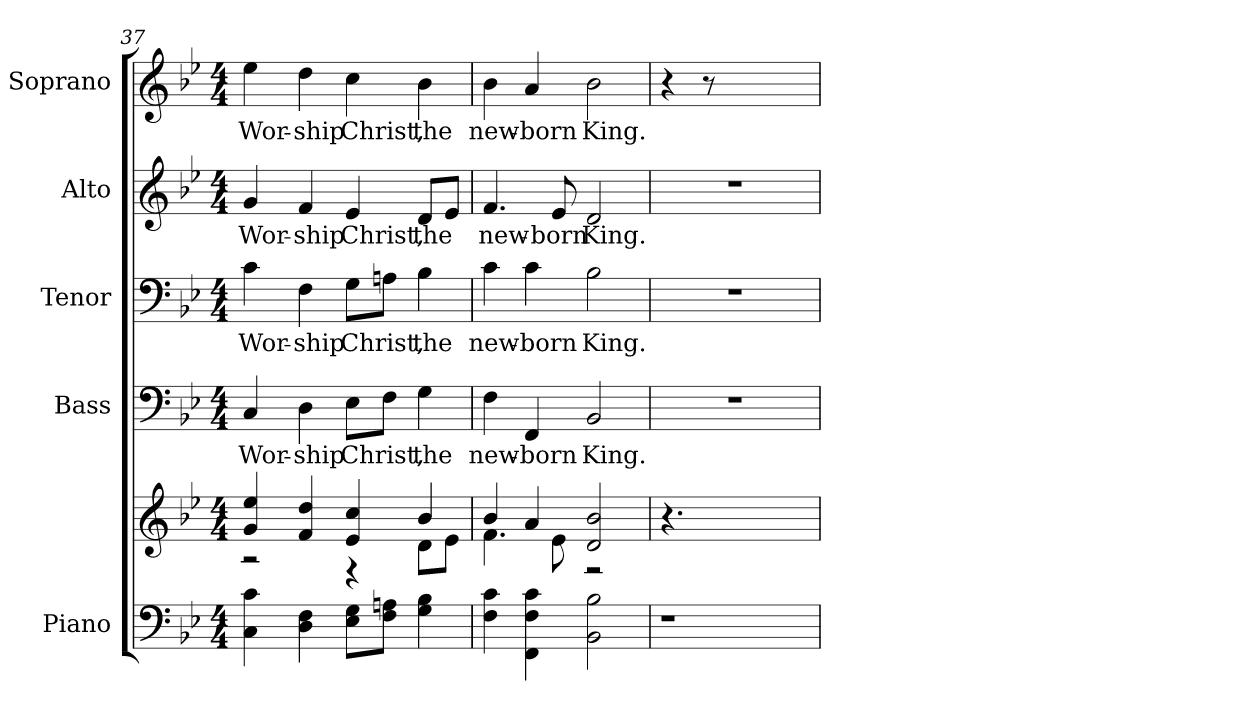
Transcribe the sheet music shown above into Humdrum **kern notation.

**kern	**kern	**kern	**text	**kern	**text	**kern	**text	**kern	**text
*part5	*part5	*part4	*part4	*part3	*part3	*part2	*part2	*part1	*part1
*staff6	*staff5	*staff4	*staff4	*staff3	*staff3	*staff2	*staff2	*staff1	*staff1
*I"Piano	*	*I"Bass	*	*I"Tenor	*	*I"Alto	*	*I"Soprano	*
*I'Pno.	*	*I'B.	*	*I'T.	*	*I'A.	*	*I'S.	*
!!LO:PB:g=z
*clefF4	*clefG2	*clefF4	*	*clefF4	*	*clefG2	*	*clefG2	*
*k[b-e-]	*k[b-e-]	*k[b-e-]	*	*k[b-e-]	*	*k[b-e-]	*	*k[b-e-]	*
*B-:	*B-:	*B-:	*	*B-:	*	*B-:	*	*B-:	*
*M4/4	*M4/4	*M4/4	*	*M4/4	*	*M4/4	*	*M4/4	*
=37	=37	=37	=37	=37	=37	=37	=37	=37	=37
*	*^	*	*	*	*	*	*	*	*
!	!	!	!	!LO:LY:b:color=#000000	!	!	!	!	!	!
!	!	!	!	!	!	!LO:LY:b:color=#000000	!	!	!	!
!	!	!	!	!	!	!	!	!LO:LY:b:color=#000000	!	!
!	!	!	!	!	!	!	!	!	!	!LO:LY:b:color=#000000
4Ci\ 4ci	4gi/ 4ee-i	2r	4Ci/	Wor-	4ci\	Wor-	4gi/	Wor-	4ee-i\	Wor-
!	!	!	!	!LO:LY:b:color=#000000	!	!	!	!	!	!
!	!	!	!	!	!	!LO:LY:b:color=#000000	!	!	!	!
!	!	!	!	!	!	!	!	!LO:LY:b:color=#000000	!	!
!	!	!	!	!	!	!	!	!	!	!LO:LY:b:color=#000000
4Di\ 4Fi	4fi/ 4ddi	.	4Di\	-ship	4Fi\	-ship	4fi/	-ship	4ddi\	-ship
!	!	!	!	!LO:LY:b:color=#000000	!	!	!	!	!	!
!	!	!	!	!	!	!LO:LY:b:color=#000000	!	!	!	!
!	!	!	!	!	!	!	!	!LO:LY:b:color=#000000	!	!
!	!	!	!	!	!	!	!	!	!	!LO:LY:b:color=#000000
8E-i\ 8GiL	4e-i/ 4cci	4r	8E-i\L	Christ,	8Gi\L	Christ,	4e-i/	Christ,	4cci\	Christ,
8Fi\ 8AniJ	.	.	8Fi\J	.	8Ani\J	.	.	.	.	.
!	!	!	!	!LO:LY:b:color=#000000	!	!	!	!	!	!
!	!	!	!	!	!	!LO:LY:b:color=#000000	!	!	!	!
!	!	!	!	!	!	!	!	!LO:LY:b:color=#000000	!	!
!	!	!	!	!	!	!	!	!	!	!LO:LY:b:color=#000000
4Gi\ 4B-i	4b-i/	8di\L	4Gi\	the	4B-i\	the	8di/L	the	4b-i\	the
.	.	8e-i\J	.	.	.	.	8e-i/J	.	.	.
=38	=38	=38	=38	=38	=38	=38	=38	=38	=38	=38
!	!	!	!	!LO:LY:b:color=#000000	!	!	!	!	!	!
!	!	!	!	!	!	!LO:LY:b:color=#000000	!	!	!	!
!	!	!	!	!	!	!	!	!LO:LY:b:color=#000000	!	!
!	!	!	!	!	!	!	!	!	!	!LO:LY:b:color=#000000
4Fi\ 4ci	4b-i/	4.fi\	4Fi\	new-	4ci\	new-	4.fi/	new-	4b-i\	new-
!	!	!	!	!LO:LY:b:color=#000000	!	!	!	!	!	!
!	!	!	!	!	!	!LO:LY:b:color=#000000	!	!	!	!
!	!	!	!	!	!	!	!	!	!	!LO:LY:b:color=#000000
4FFi\ 4Fi 4ci	4ai/	.	4FFi/	-born	4ci\	-born	.	.	4ai/	-born
!	!	!	!	!	!	!	!	!LO:LY:b:color=#000000	!	!
.	.	8e-i\	.	.	.	.	8e-i/	-born	.	.
!	!	!	!	!LO:LY:b:color=#000000	!	!	!	!	!	!
!	!	!	!	!	!	!LO:LY:b:color=#000000	!	!	!	!
!	!	!	!	!	!	!	!	!LO:LY:b:color=#000000	!	!
!	!	!	!	!	!	!	!	!	!	!LO:LY:b:color=#000000
2BB-i\ 2B-i	2di/ 2b-i	2r	2BB-i/	King.	2B-i\	King.	2di/	King.	2b-i\	King.
!!LO:PB:g=z
=39	=39	=39	=39	=39	=39	=39	=39	=39	=39	=39
!LO:N:vis=1	!LO:N:vis=1	!	!LO:N:vis=1	!	!LO:N:vis=1	!	!LO:N:vis=1	!	!	!
*	*v	*v	*	*	*	*	*	*	*	*
4.r	4.r	1r	.	1r	.	1r	.	4r	.
.	.	.	.	.	.	.	.	8r	.
2ryy	2ryy	.	.	.	.	.	.	2ryy	.
8ryy	8ryy	.	.	.	.	.	.	8ryy	.
=	=	=	=	=	=	=	=	=	=
*-	*-	*-	*-	*-	*-	*-	*-	*-	*-
